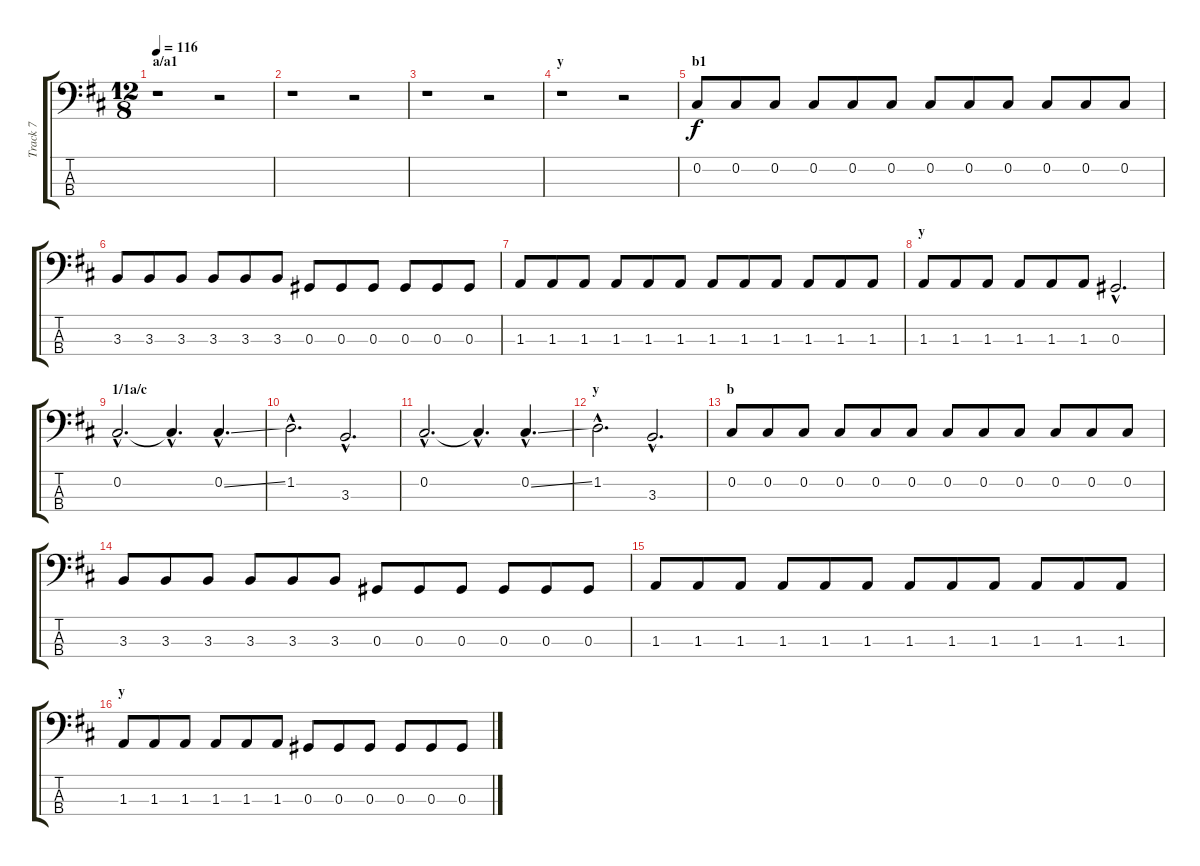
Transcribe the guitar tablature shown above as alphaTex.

\track ("Track 7" "Track 7") {instrument electricbasspick}
\staff {score tabs}
\tuning (Gb2 Db2 Ab1 Db1) {hide}
\ts (12 8)
\section ("" "a/a1")
\tempo 116
\clef f4
\ks bminor
r.1{dy f instrument electricbasspick} r.2 |
r.1 r.2 |
r.1 r.2 |
\section ("" "y")
r.1 r.2 |
\section ("" "b1")
0.2.8 0.2.8 0.2.8 0.2.8 0.2.8 0.2.8 0.2.8 0.2.8 0.2.8 0.2.8 0.2.8 0.2.8 |
3.3.8 3.3.8 3.3.8 3.3.8 3.3.8 3.3.8 0.3.8 0.3.8 0.3.8 0.3.8 0.3.8 0.3.8 |
1.3.8 1.3.8 1.3.8 1.3.8 1.3.8 1.3.8 1.3.8 1.3.8 1.3.8 1.3.8 1.3.8 1.3.8 |
\section ("" "y")
1.3.8 1.3.8 1.3.8 1.3.8 1.3.8 1.3.8 0.3{hac}.2{d} |
\section ("" "1/1a/c")
0.2{hac}.2{d} 0.2{hac t}.4{d} 0.2{ss hac}.4{d} |
1.2{hac}.2{d} 3.3{hac}.2{d} |
0.2{hac}.2{d} 0.2{hac t}.4{d} 0.2{ss hac}.4{d} |
\section ("" "y")
1.2{hac}.2{d} 3.3{hac}.2{d} |
\section ("" "b")
0.2.8 0.2.8 0.2.8 0.2.8 0.2.8 0.2.8 0.2.8 0.2.8 0.2.8 0.2.8 0.2.8 0.2.8 |
3.3.8 3.3.8 3.3.8 3.3.8 3.3.8 3.3.8 0.3.8 0.3.8 0.3.8 0.3.8 0.3.8 0.3.8 |
1.3.8 1.3.8 1.3.8 1.3.8 1.3.8 1.3.8 1.3.8 1.3.8 1.3.8 1.3.8 1.3.8 1.3.8 |
\section ("" "y")
1.3.8 1.3.8 1.3.8 1.3.8 1.3.8 1.3.8 0.3.8 0.3.8 0.3.8 0.3.8 0.3.8 0.3.8
